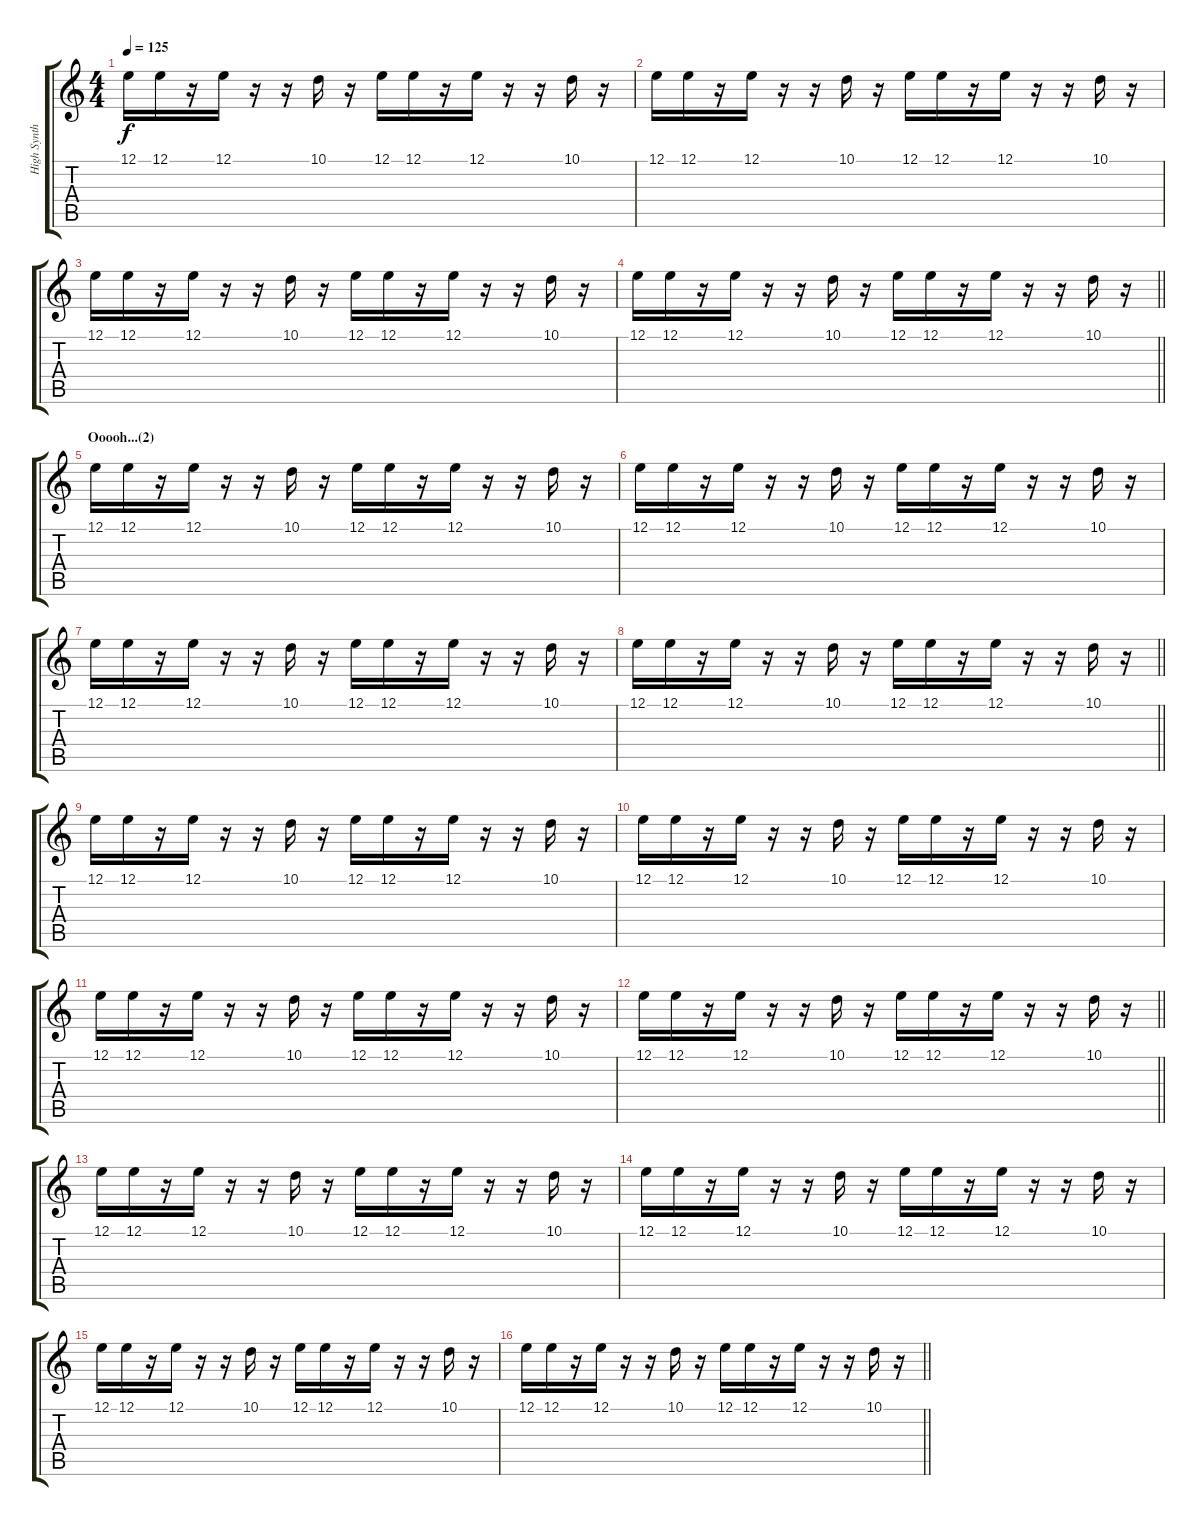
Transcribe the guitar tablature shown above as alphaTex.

\track ("High Synth (Gillian)" "High Synth") {instrument lead8bassandlead}
\staff {score tabs}
\tuning (E4 B3 G3 D3 A2 E2) {hide}
\ts (4 4)
\tempo 125
\clef g2
\ks c
12.1.16{dy f} 12.1.16 r.16 12.1.16 r.16 r.16 10.1.16 r.16 12.1.16 12.1.16 r.16 12.1.16 r.16 r.16 10.1.16 r.16 |
12.1.16 12.1.16 r.16 12.1.16 r.16 r.16 10.1.16 r.16 12.1.16 12.1.16 r.16 12.1.16 r.16 r.16 10.1.16 r.16 |
12.1.16 12.1.16 r.16 12.1.16 r.16 r.16 10.1.16 r.16 12.1.16 12.1.16 r.16 12.1.16 r.16 r.16 10.1.16 r.16 |
\barLineRight lightlight
12.1.16 12.1.16 r.16 12.1.16 r.16 r.16 10.1.16 r.16 12.1.16 12.1.16 r.16 12.1.16 r.16 r.16 10.1.16 r.16 |
\section ("" "Ooooh...(2)")
12.1.16 12.1.16 r.16 12.1.16 r.16 r.16 10.1.16 r.16 12.1.16 12.1.16 r.16 12.1.16 r.16 r.16 10.1.16 r.16 |
12.1.16 12.1.16 r.16 12.1.16 r.16 r.16 10.1.16 r.16 12.1.16 12.1.16 r.16 12.1.16 r.16 r.16 10.1.16 r.16 |
12.1.16 12.1.16 r.16 12.1.16 r.16 r.16 10.1.16 r.16 12.1.16 12.1.16 r.16 12.1.16 r.16 r.16 10.1.16 r.16 |
\barLineRight lightlight
12.1.16 12.1.16 r.16 12.1.16 r.16 r.16 10.1.16 r.16 12.1.16 12.1.16 r.16 12.1.16 r.16 r.16 10.1.16 r.16 |
12.1.16 12.1.16 r.16 12.1.16 r.16 r.16 10.1.16 r.16 12.1.16 12.1.16 r.16 12.1.16 r.16 r.16 10.1.16 r.16 |
12.1.16 12.1.16 r.16 12.1.16 r.16 r.16 10.1.16 r.16 12.1.16 12.1.16 r.16 12.1.16 r.16 r.16 10.1.16 r.16 |
12.1.16 12.1.16 r.16 12.1.16 r.16 r.16 10.1.16 r.16 12.1.16 12.1.16 r.16 12.1.16 r.16 r.16 10.1.16 r.16 |
\barLineRight lightlight
12.1.16 12.1.16 r.16 12.1.16 r.16 r.16 10.1.16 r.16 12.1.16 12.1.16 r.16 12.1.16 r.16 r.16 10.1.16 r.16 |
12.1.16 12.1.16 r.16 12.1.16 r.16 r.16 10.1.16 r.16 12.1.16 12.1.16 r.16 12.1.16 r.16 r.16 10.1.16 r.16 |
12.1.16 12.1.16 r.16 12.1.16 r.16 r.16 10.1.16 r.16 12.1.16 12.1.16 r.16 12.1.16 r.16 r.16 10.1.16 r.16 |
12.1.16 12.1.16 r.16 12.1.16 r.16 r.16 10.1.16 r.16 12.1.16 12.1.16 r.16 12.1.16 r.16 r.16 10.1.16 r.16 |
\barLineRight lightlight
12.1.16 12.1.16 r.16 12.1.16 r.16 r.16 10.1.16 r.16 12.1.16 12.1.16 r.16 12.1.16 r.16 r.16 10.1.16 r.16
